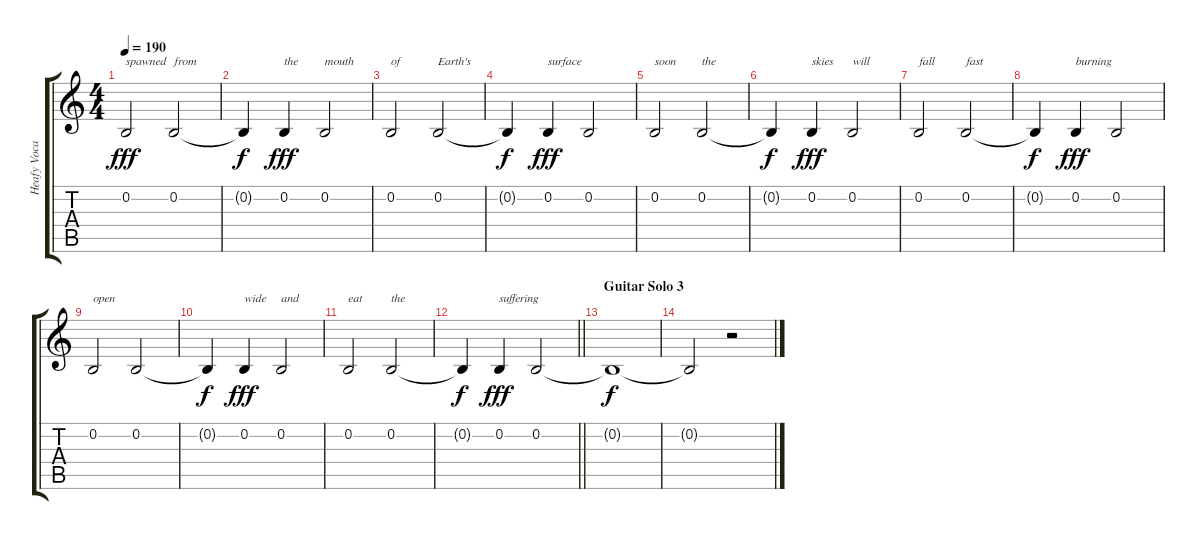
\track ("Heafy Vocals" "Heafy Voca") {instrument applause}
\staff {score tabs}
\tuning (E4 B3 G3 D3 A2 D2) {hide}
\ts (4 4)
\tempo 190
\clef g2
\ks c
0.2.2{txt "spawned" dy fff} 0.2.2{txt "from"} |
0.2{t}.4{dy f} 0.2.4{txt "the" dy fff} 0.2.2{txt "mouth"} |
0.2.2{txt "of"} 0.2.2{txt "Earth's"} |
0.2{t}.4{dy f} 0.2.4{txt "surface" dy fff} 0.2.2 |
0.2.2{txt "soon"} 0.2.2{txt "the"} |
0.2{t}.4{dy f} 0.2.4{txt "skies" dy fff} 0.2.2{txt "will"} |
0.2.2{txt "fall"} 0.2.2{txt "fast"} |
0.2{t}.4{dy f} 0.2.4{txt "burning" dy fff} 0.2.2 |
0.2.2{txt "open"} 0.2.2 |
0.2{t}.4{dy f} 0.2.4{txt "wide" dy fff} 0.2.2{txt "and"} |
0.2.2{txt "eat"} 0.2.2{txt "the"} |
\barLineRight lightlight
0.2{t}.4{dy f} 0.2.4{txt "suffering" dy fff} 0.2.2 |
\section ("" "Guitar Solo 3")
0.2{t}.1{dy f} |
0.2{t}.2 r.2
